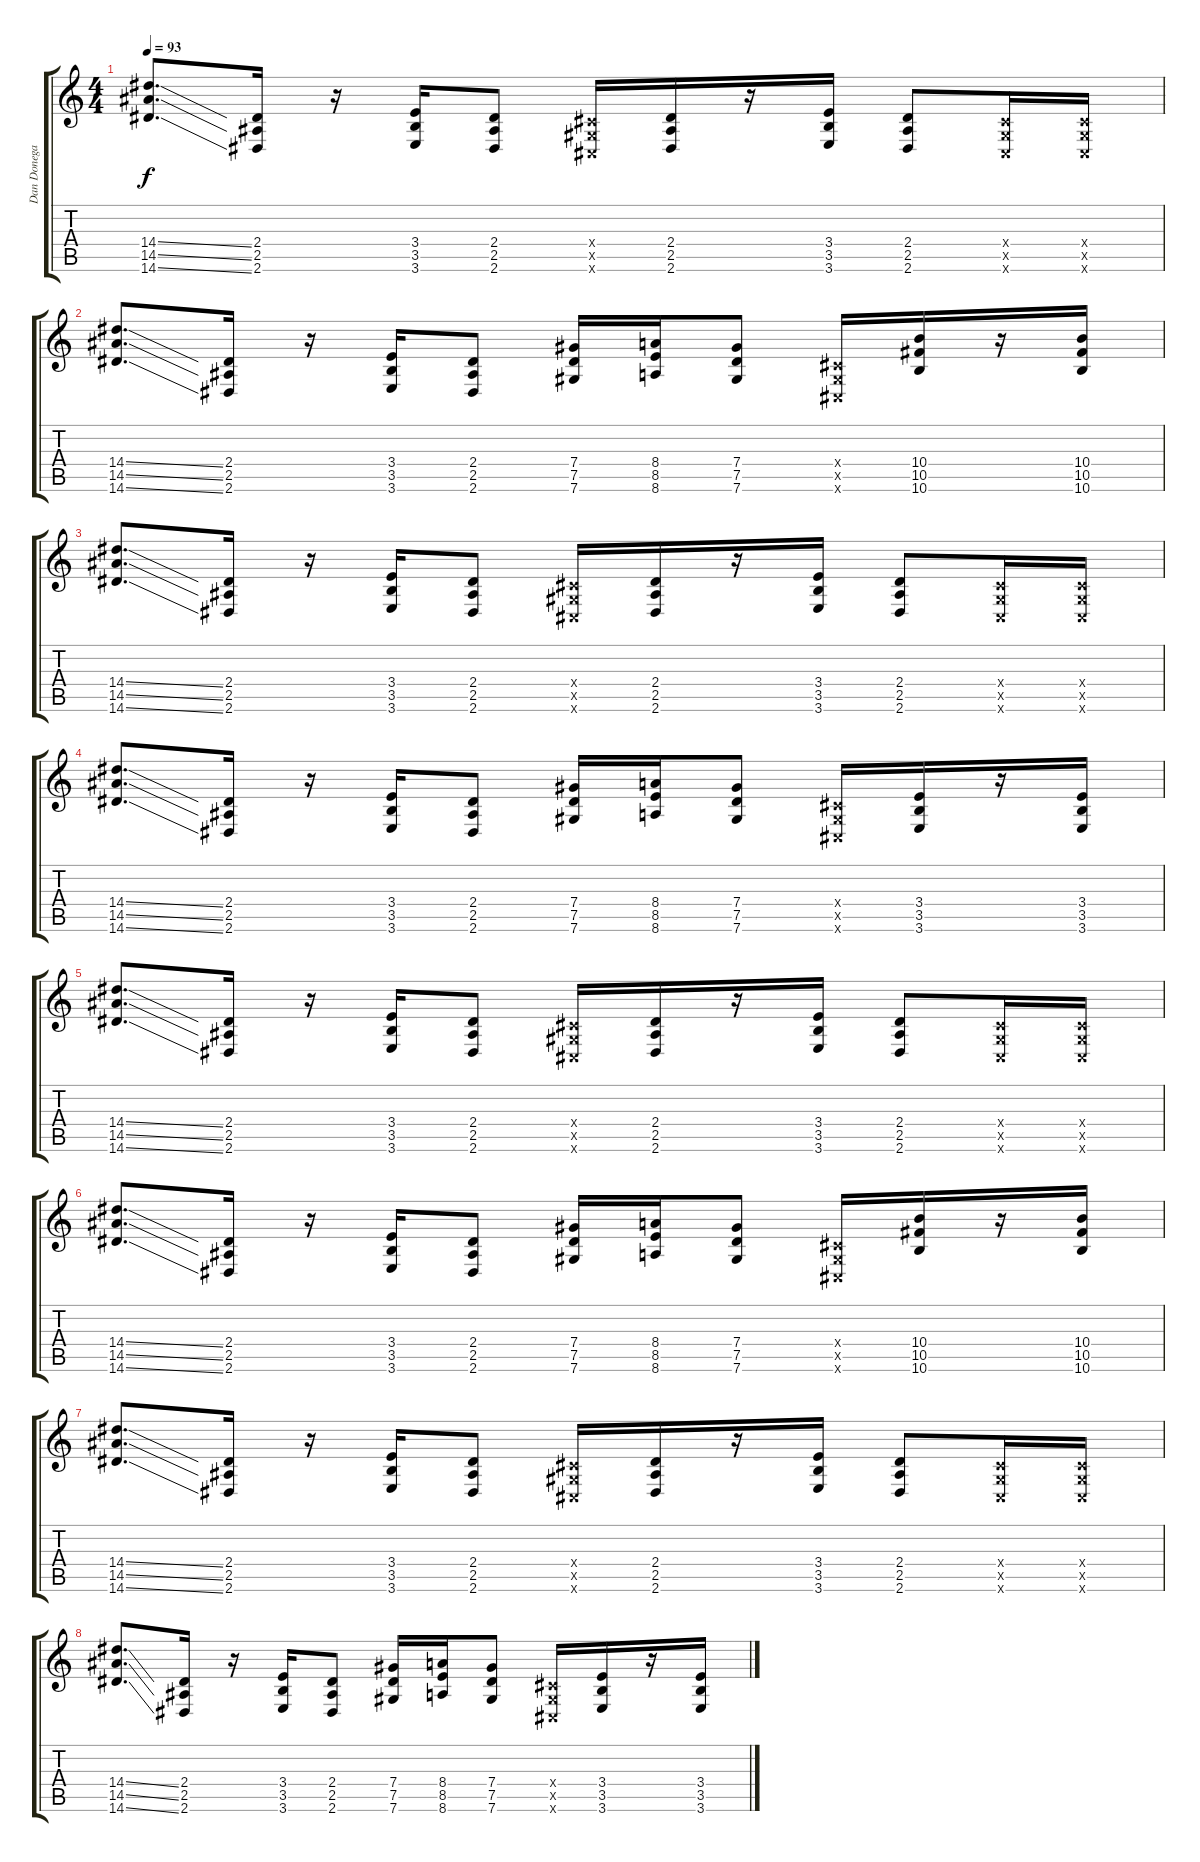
\track ("Dan Donegan" "Dan Donega") {instrument distortionguitar}
\staff {score tabs}
\tuning (Eb4 Bb3 Gb3 Db3 Ab2 Db2) {hide}
\ts (4 4)
\tempo 93
\clef g2
\ks c
(14.4{ss} 14.5{ss} 14.6{ss}).8{d dy f} (2.4 2.5 2.6).16 r.16 (3.4 3.5 3.6).16 (2.4 2.5 2.6).8 (0.4{x} 0.5{x} 0.6{x}).16 (2.4 2.5 2.6).16 r.16 (3.4 3.5 3.6).16 (2.4 2.5 2.6).8 (0.4{x} 0.5{x} 0.6{x}).16 (0.4{x} 0.5{x} 0.6{x}).16 |
(14.4{ss} 14.5{ss} 14.6{ss}).8{d} (2.4 2.5 2.6).16 r.16 (3.4 3.5 3.6).16 (2.4 2.5 2.6).8 (7.4 7.5 7.6).16 (8.4 8.5 8.6).16 (7.4 7.5 7.6).8 (0.4{x} 0.5{x} 0.6{x}).16 (10.4 10.5 10.6).16 r.16 (10.4 10.5 10.6).16 |
(14.4{ss} 14.5{ss} 14.6{ss}).8{d} (2.4 2.5 2.6).16 r.16 (3.4 3.5 3.6).16 (2.4 2.5 2.6).8 (0.4{x} 0.5{x} 0.6{x}).16 (2.4 2.5 2.6).16 r.16 (3.4 3.5 3.6).16 (2.4 2.5 2.6).8 (0.4{x} 0.5{x} 0.6{x}).16 (0.4{x} 0.5{x} 0.6{x}).16 |
(14.4{ss} 14.5{ss} 14.6{ss}).8{d} (2.4 2.5 2.6).16 r.16 (3.4 3.5 3.6).16 (2.4 2.5 2.6).8 (7.4 7.5 7.6).16 (8.4 8.5 8.6).16 (7.4 7.5 7.6).8 (0.4{x} 0.5{x} 0.6{x}).16 (3.4 3.5 3.6).16 r.16 (3.4 3.5 3.6).16 |
(14.4{ss} 14.5{ss} 14.6{ss}).8{d} (2.4 2.5 2.6).16 r.16 (3.4 3.5 3.6).16 (2.4 2.5 2.6).8 (0.4{x} 0.5{x} 0.6{x}).16 (2.4 2.5 2.6).16 r.16 (3.4 3.5 3.6).16 (2.4 2.5 2.6).8 (0.4{x} 0.5{x} 0.6{x}).16 (0.4{x} 0.5{x} 0.6{x}).16 |
(14.4{ss} 14.5{ss} 14.6{ss}).8{d} (2.4 2.5 2.6).16 r.16 (3.4 3.5 3.6).16 (2.4 2.5 2.6).8 (7.4 7.5 7.6).16 (8.4 8.5 8.6).16 (7.4 7.5 7.6).8 (0.4{x} 0.5{x} 0.6{x}).16 (10.4 10.5 10.6).16 r.16 (10.4 10.5 10.6).16 |
(14.4{ss} 14.5{ss} 14.6{ss}).8{d} (2.4 2.5 2.6).16 r.16 (3.4 3.5 3.6).16 (2.4 2.5 2.6).8 (0.4{x} 0.5{x} 0.6{x}).16 (2.4 2.5 2.6).16 r.16 (3.4 3.5 3.6).16 (2.4 2.5 2.6).8 (0.4{x} 0.5{x} 0.6{x}).16 (0.4{x} 0.5{x} 0.6{x}).16 |
(14.4{ss} 14.5{ss} 14.6{ss}).8{d} (2.4 2.5 2.6).16 r.16 (3.4 3.5 3.6).16 (2.4 2.5 2.6).8 (7.4 7.5 7.6).16 (8.4 8.5 8.6).16 (7.4 7.5 7.6).8 (0.4{x} 0.5{x} 0.6{x}).16 (3.4 3.5 3.6).16 r.16 (3.4 3.5 3.6).16
